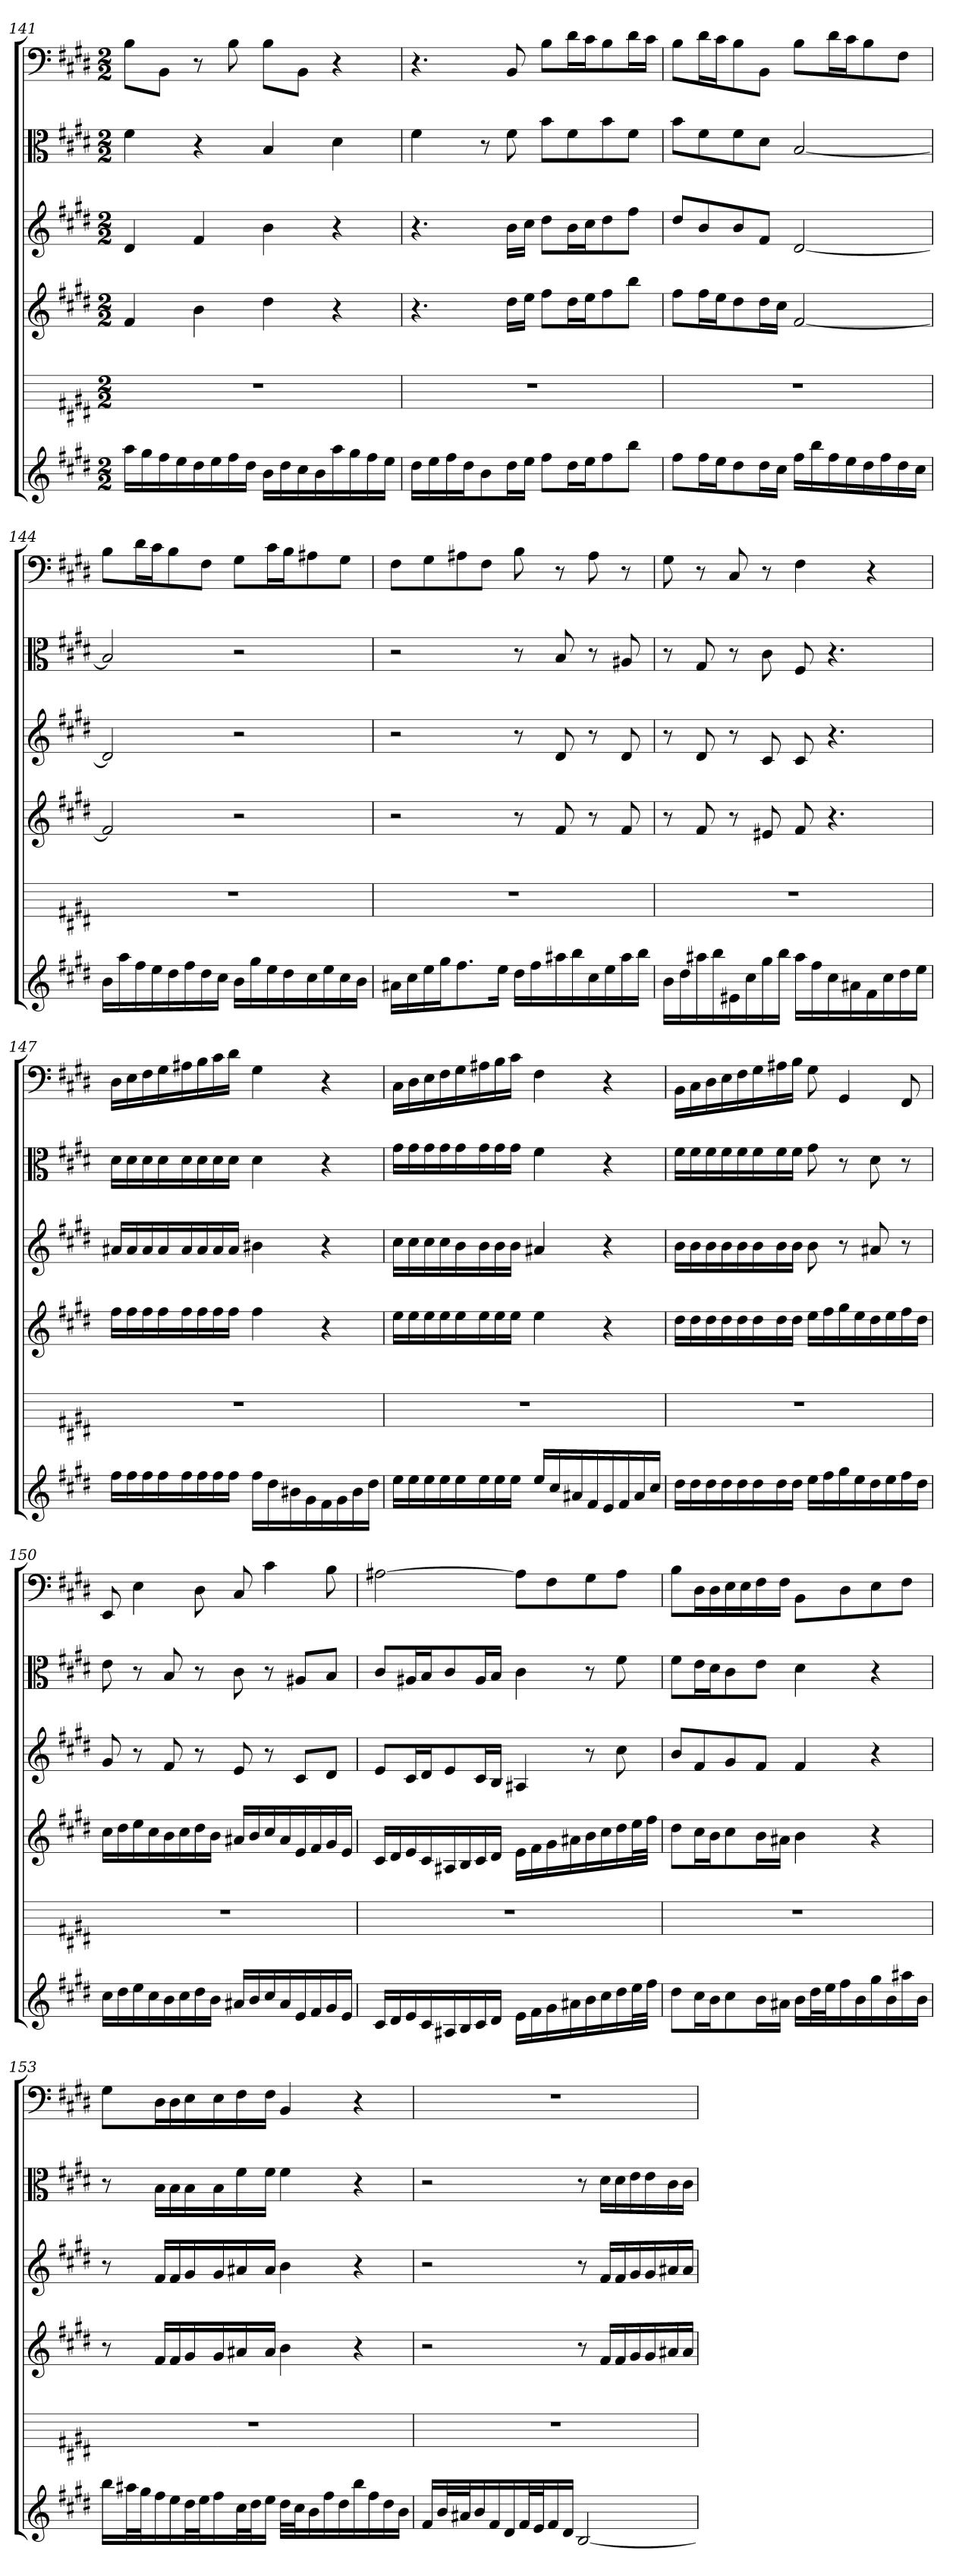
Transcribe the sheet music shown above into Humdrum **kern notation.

**kern	**kern	**kern	**kern	**kern	**kern
*part6	*part5	*part4	*part3	*part2	*part1
*staff6	*staff5	*staff4	*staff3	*staff2	*staff1
*	*	*	*	*clefC3	*clefF4
*k[f#c#g#d#]	*k[f#c#g#d#]	*k[f#c#g#d#]	*k[f#c#g#d#]	*k[f#c#g#d#]	*k[f#c#g#d#]
*E:	*E:	*E:	*E:	*E:	*E:
*M2/2	*M2/2	*M2/2	*M2/2	*M2/2	*M2/2
=141	=141	=141	=141	=141	=141
16aaLL	1r	4f#	4d#	4f#	8B\L
16gg#	.	.	.	.	.
16ff#	.	.	.	.	8BB\J
16ee	.	.	.	.	.
16dd#	.	4b	4f#	4r	8r
16ee	.	.	.	.	.
16ff#	.	.	.	.	8B
16dd#JJ	.	.	.	.	.
16bLL	.	4dd#	4b	4B	8B\L
16dd#	.	.	.	.	.
16cc#	.	.	.	.	8BB\J
16b	.	.	.	.	.
16aa	.	4r	4r	4d#	4r
16gg#	.	.	.	.	.
16ff#	.	.	.	.	.
16eeJJ	.	.	.	.	.
=142	=142	=142	=142	=142	=142
16dd#LL	1r	4.r	4.r	4f#	4.r
16ee	.	.	.	.	.
16ff#	.	.	.	.	.
16dd#J	.	.	.	.	.
8b	.	.	.	8r	.
16dd#L	.	16dd#LL	16bLL	8f#	8BB
16eeJJ	.	16eeJJ	16cc#JJ	.	.
8ff#L	.	8ff#L	8dd#L	8b\L	8B\L
16dd#L	.	16dd#L	16bL	8f#\	16d#\L
16eeJ	.	16eeJ	16cc#J	.	16c#\J
8ff#	.	8ff#	8dd#	8b\	8B\
8bbJ	.	8bbJ	8ff#J	8f#\J	16d#\L
.	.	.	.	.	16c#\JJ
=143	=143	=143	=143	=143	=143
8ff#L	1r	8ff#L	8dd#L	8b\L	8B\L
16ff#L	.	16ff#L	8b	8f#\	16d#\L
16eeJ	.	16eeJ	.	.	16c#\J
8dd#	.	8dd#	8b	8f#\	8B\
16dd#L	.	16dd#L	8f#J	8d#\J	8BB\J
16cc#JJ	.	16cc#JJ	.	.	.
16ff#LL	.	[2f#	[2d#	[2B	8B\L
16bb	.	.	.	.	.
16ff#	.	.	.	.	16d#\L
16ee	.	.	.	.	16c#\J
16dd#	.	.	.	.	8B\
16ff#	.	.	.	.	.
16dd#	.	.	.	.	8F#\J
16cc#JJ	.	.	.	.	.
=144	=144	=144	=144	=144	=144
16bLL	1r	2f#]	2d#]	2B]	8B\L
16aa	.	.	.	.	.
16ff#	.	.	.	.	16d#\L
16ee	.	.	.	.	16c#\J
16dd#	.	.	.	.	8B\
16ff#	.	.	.	.	.
16dd#	.	.	.	.	8F#\J
16cc#JJ	.	.	.	.	.
16bLL	.	2r	2r	2r	8G#\L
16gg#	.	.	.	.	.
16ee	.	.	.	.	16c#\L
16dd#	.	.	.	.	16B\J
16cc#	.	.	.	.	8A#X\
16ee	.	.	.	.	.
16cc#	.	.	.	.	8G#\J
16bJJ	.	.	.	.	.
=145	=145	=145	=145	=145	=145
16a#XLL	1r	2r	2r	2r	8F#\L
16cc#	.	.	.	.	.
16ee	.	.	.	.	8G#\
16gg#J	.	.	.	.	.
8.ff#	.	.	.	.	8A#X\
.	.	.	.	.	8F#\J
16eeJk	.	.	.	.	.
16dd#LL	.	8r	8r	8r	8B
16ff#	.	.	.	.	.
16aa#X	.	8f#	8d#	8B	8r
16bb	.	.	.	.	.
16cc#	.	8r	8r	8r	8A#
16ee	.	.	.	.	.
16aa#	.	8f#	8d#	8A#X	8r
16bbJJ	.	.	.	.	.
=146	=146	=146	=146	=146	=146
16bLL	1r	8r	8r	8r	8G#
16dd#	.	.	.	.	.
16aa#X	.	8f#	8d#	8G#	8r
16bb	.	.	.	.	.
16e#X	.	8r	8r	8r	8C#
16cc#	.	.	.	.	.
16gg#	.	8e#X	8c#	8c#	8r
16bbJJ	.	.	.	.	.
16aa#LL	.	8f#	8c#	8F#	4F#
16ff#	.	.	.	.	.
16cc#	.	4.r	4.r	4.r	.
16a#X	.	.	.	.	.
16f#	.	.	.	.	4r
16cc#	.	.	.	.	.
16dd#	.	.	.	.	.
16eeJJ	.	.	.	.	.
=147	=147	=147	=147	=147	=147
16ff#LL	1r	16ff#LL	16a#XLL	16d#\LL	16D#\LL
16ff#	.	16ff#	16a#	16d#\	16E\
16ff#	.	16ff#	16a#	16d#\	16F#\
16ff#	.	16ff#	16a#	16d#\	16G#\
16ff#	.	16ff#	16a#	16d#\	16A#X\
16ff#	.	16ff#	16a#	16d#\	16B\
16ff#	.	16ff#	16a#	16d#\	16c#\
16ff#JJ	.	16ff#JJ	16a#JJ	16d#\JJ	16d#\JJ
16ff#LL	.	4ff#	4b#X	4d#	4G#
16dd#	.	.	.	.	.
16b#X	.	.	.	.	.
16g#	.	.	.	.	.
16f#	.	4r	4r	4r	4r
16g#	.	.	.	.	.
16b#	.	.	.	.	.
16dd#JJ	.	.	.	.	.
=148	=148	=148	=148	=148	=148
16eeLL	1r	16eeLL	16cc#LL	16g#\LL	16C#\LL
16ee	.	16ee	16cc#	16g#\	16D#\
16ee	.	16ee	16cc#	16g#\	16E\
16ee	.	16ee	16cc#	16g#\	16F#\
16ee	.	16ee	16b	16g#\	16G#\
16ee	.	16ee	16b	16g#\	16A#X\
16ee	.	16ee	16b	16g#\	16B\
16eeJJ	.	16eeJJ	16bJJ	16g#\JJ	16c#\JJ
16eeLL	.	4ee	4a#X	4f#	4F#
16cc#	.	.	.	.	.
16a#X	.	.	.	.	.
16f#	.	.	.	.	.
16e	.	4r	4r	4r	4r
16f#	.	.	.	.	.
16a#	.	.	.	.	.
16cc#JJ	.	.	.	.	.
=149	=149	=149	=149	=149	=149
16dd#LL	1r	16dd#LL	16bLL	16f#\LL	16BB\LL
16dd#	.	16dd#	16b	16f#\	16C#\
16dd#	.	16dd#	16b	16f#\	16D#\
16dd#	.	16dd#	16b	16f#\	16E\
16dd#	.	16dd#	16b	16f#\	16F#\
16dd#	.	16dd#	16b	16f#\	16G#\
16dd#	.	16dd#	16b	16f#\	16A#X\
16dd#JJ	.	16dd#JJ	16bJJ	16f#\JJ	16B\JJ
16eeLL	.	16eeLL	8b	8g#	8G#
16ff#	.	16ff#	.	.	.
16gg#	.	16gg#	8r	8r	4GG#
16ee	.	16ee	.	.	.
16dd#	.	16dd#	8a#X	8d#	.
16ee	.	16ee	.	.	.
16ff#	.	16ff#	8r	8r	8FF#
16dd#JJ	.	16dd#JJ	.	.	.
=150	=150	=150	=150	=150	=150
16cc#LL	1r	16cc#LL	8g#	8e	8EE
16dd#	.	16dd#	.	.	.
16ee	.	16ee	8r	8r	4E
16cc#	.	16cc#	.	.	.
16b	.	16b	8f#	8B	.
16cc#	.	16cc#	.	.	.
16dd#	.	16dd#	8r	8r	8D#
16bJJ	.	16bJJ	.	.	.
16a#XLL	.	16a#XLL	8e	8c#	8C#
16b	.	16b	.	.	.
16cc#	.	16cc#	8r	8r	4c#
16a#	.	16a#	.	.	.
16e	.	16e	8c#L	8A#X/L	.
16f#	.	16f#	.	.	.
16g#	.	16g#	8d#J	8B/J	8B
16eJJ	.	16eJJ	.	.	.
=151	=151	=151	=151	=151	=151
16c#LL	1r	16c#LL	8eL	8c#/L	[2A#X
16d#	.	16d#	.	.	.
16e	.	16e	16c#L	16A#X/L	.
16c#	.	16c#	16d#J	16B/J	.
16A#X	.	16A#X	8e	8c#/	.
16B	.	16B	.	.	.
16c#	.	16c#	16c#L	16A#/L	.
16d#JJ	.	16d#JJ	16BJJ	16B/JJ	.
16eLL	.	16eLL	4A#X	4c#	8A#\L]
16f#	.	16f#	.	.	.
16g#	.	16g#	.	.	8F#\
16a#X	.	16a#X	.	.	.
16b	.	16b	8r	8r	8G#\
16cc#	.	16cc#	.	.	.
16dd#	.	16dd#	8cc#	8f#	8A#\J
32eeL	.	32eeL	.	.	.
32ff#JJJ	.	32ff#JJJ	.	.	.
=152	=152	=152	=152	=152	=152
8dd#L	1r	8dd#L	8bL	8f#\L	8B\L
16cc#L	.	16cc#L	8f#	16e\L	16D#\L
16bJ	.	16bJ	.	16d#\J	16D#\
8cc#	.	8cc#	8g#	8c#\	16E\
.	.	.	.	.	16E\
16bL	.	16bL	8f#J	8e\J	16F#\
16a#XJJ	.	16a#XJJ	.	.	16F#\JJ
16bLL	.	4b	4f#	4d#	8BB\L
32dd#L	.	.	.	.	.
32eeJ	.	.	.	.	.
16ff#	.	.	.	.	8D#\
16b	.	.	.	.	.
16gg#	.	4r	4r	4r	8E\
16b	.	.	.	.	.
16aa#X	.	.	.	.	8F#\J
16bJJ	.	.	.	.	.
=153	=153	=153	=153	=153	=153
16bbLL	1r	8r	8r	8r	8G#\L
32aa#XL	.	.	.	.	.
32gg#J	.	.	.	.	.
16ff#	.	16f#LL	16f#LL	16B\LL	16D#\L
16ee	.	16f#	16f#	16B\	16D#\
32dd#L	.	16g#	16g#	16B\	16E\
32eeJ	.	.	.	.	.
16ff#	.	16g#	16g#	16B\	16E\
32cc#L	.	16a#X	16a#X	16f#\	16F#\
32dd#J	.	.	.	.	.
16eeJJ	.	16a#JJ	16a#JJ	16f#\JJ	16F#\JJ
32dd#LLL	.	4b	4b	4f#	4BB
32cc#J	.	.	.	.	.
16b	.	.	.	.	.
16ff#	.	.	.	.	.
16dd#	.	.	.	.	.
16bb	.	4r	4r	4r	4r
16ff#	.	.	.	.	.
16dd#	.	.	.	.	.
16bJJ	.	.	.	.	.
=154	=154	=154	=154	=154	=154
16f#LL	1r	2r	2r	2r	1r
32bL	.	.	.	.	.
32a#XJ	.	.	.	.	.
16b	.	.	.	.	.
16f#	.	.	.	.	.
16d#	.	.	.	.	.
32f#L	.	.	.	.	.
32eJ	.	.	.	.	.
16f#	.	.	.	.	.
16d#JJ	.	.	.	.	.
[2B	.	8r	8r	8r	.
.	.	16f#LL	16f#LL	16d#\LL	.
.	.	16f#	16f#	16d#\	.
.	.	16g#	16g#	16e\	.
.	.	16g#	16g#	16e\	.
.	.	16a#X	16a#X	16c#\	.
.	.	16a#JJ	16a#JJ	16c#\JJ	.
=	=	=	=	=	=
*-	*-	*-	*-	*-	*-
